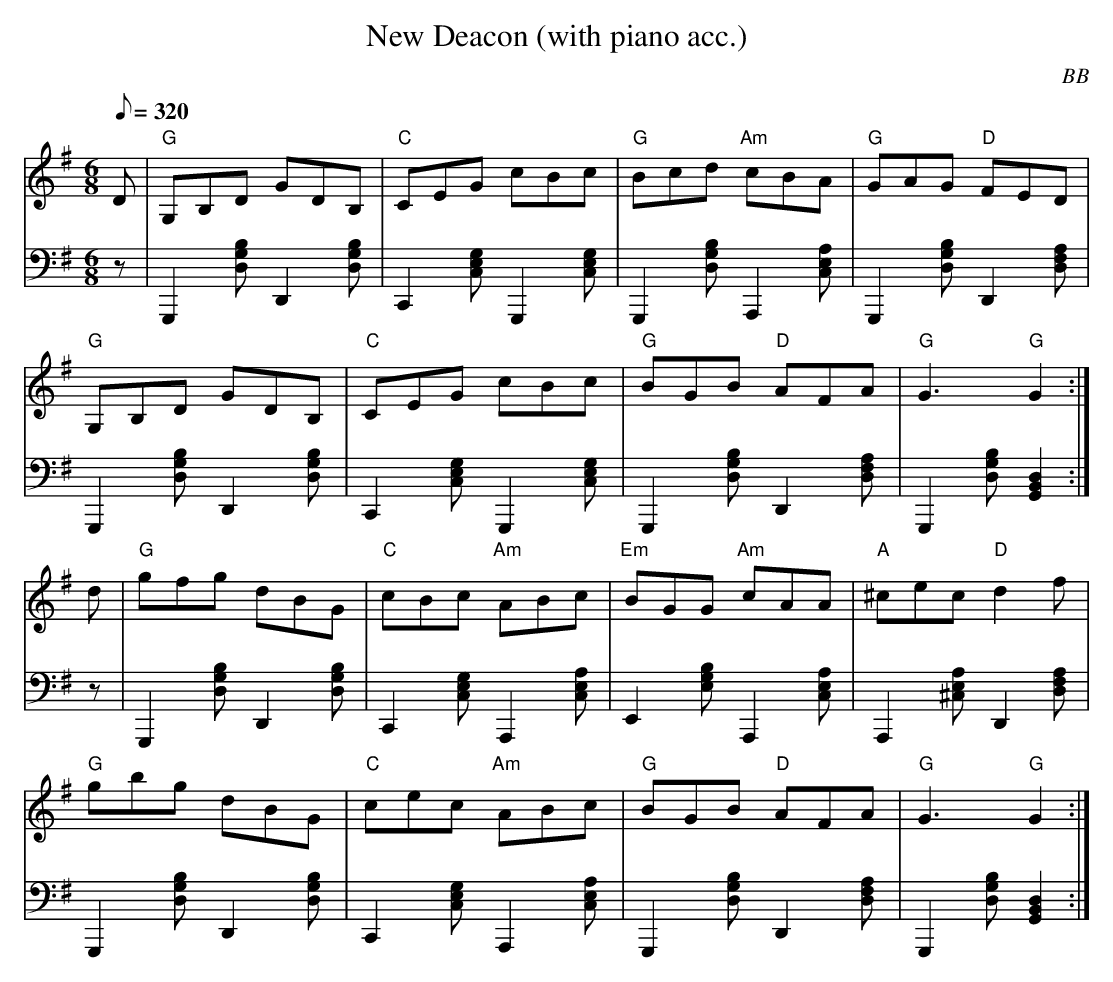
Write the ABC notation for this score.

X:1
T: New Deacon (with piano acc.)
C: BB
Q: 1/8=320
M: 6/8
L: 1/8
V: 1 program 1 110 %fiddle
V: 2 volume=70 clef=bass m=D program 1 02
K: G
[V:1] D|"G"G,B,D GDB,|"C"CEG cBc| "G"Bcd "Am"cBA | "G"GAG "D"FED |
[V:2] z|G,,2[GBD]D,2[GBD]|C,2[EGC]G,,2[EGC]|G,,2[GBD]A,,2[ACE]|G,,2[GBD]D,2[AFD]|
[V:1] "G"G,B,D GDB, | "C"CEG cBc | "G"BGB "D"AFA | "G"G3 "G"G2 :|
[V:2] G,,2[GBD]D,2[GBD]|C,2[EGC]G,,2[EGC]|G,,2[GBD]D,2[AFD]|G,,2[GBD][G,2B,2D2]:|
[V:1] d |"G"gfg dBG | "C"cBc "Am"ABc | "Em"BGG "Am"cAA | "A"^cec "D"d2 f |
[V:2] z |G,,2[GBD]D,2[GBD]|C,2[EGC]A,,2[ACE]|E,2[EGB]A,,2[ACE]|A,,2[A^CE]D,2[AFD]|
[V:1] "G"gbg dBG | "C"cec "Am"ABc | "G"BGB "D"AFA |"G"G3 "G"G2 :|
[V:2] G,,2[GBD]D,2[GBD]|C,2[EGC]A,,2[ACE]|G,,2[GBD]D,2[AFD]|G,,2[GBD][G,2B,2D2]:|
